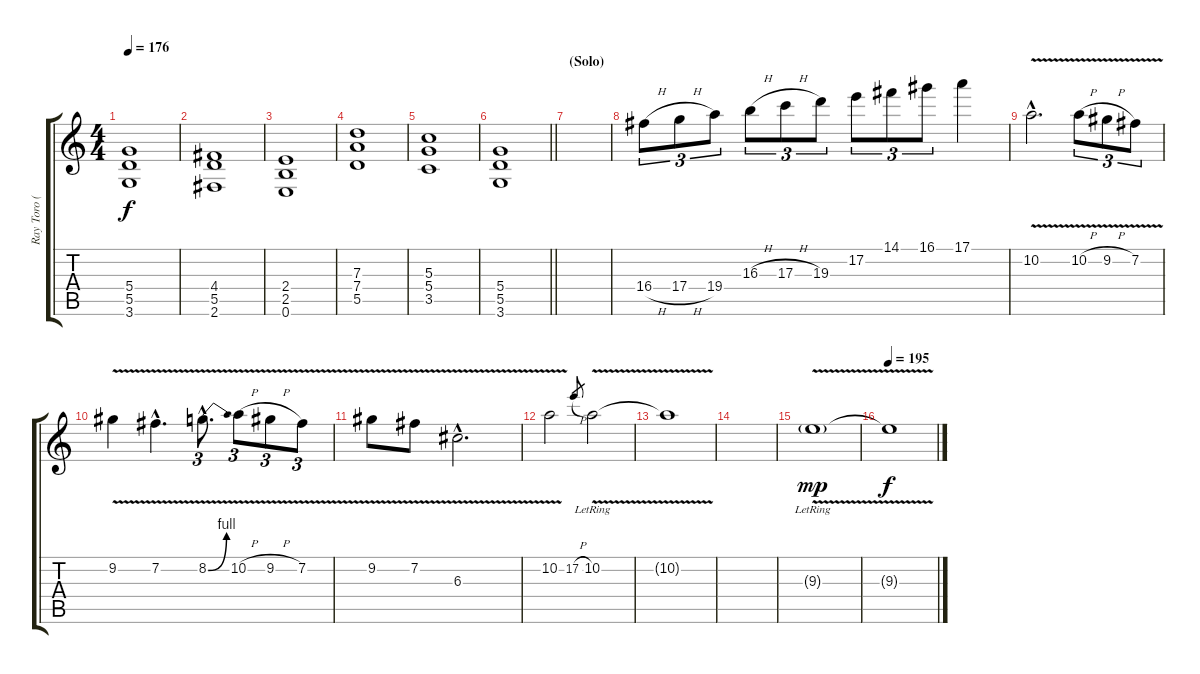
\track ("Ray Toro (lead guitar)" "Ray Toro (") {instrument electricguitarmuted}
\staff {score tabs}
\tuning (E4 B3 G3 D3 A2 E2) {hide}
\ts (4 4)
\tempo 176
\clef g2
\ks c
(5.4 5.5 3.6).1{dy f} |
(4.4 5.5 2.6).1 |
(2.4 2.5 0.6).1 |
(7.3 7.4 5.5).1 |
(5.3 5.4 3.5).1 |
\barLineRight lightlight
(5.4 5.5 3.6).1 |
\section ("" "(Solo)")
|
16.4{h}.8{tu (3 2) volume 15 balance 0} 17.4{h}.8{tu (3 2)} 19.4.8{tu (3 2)} 16.3{h}.8{tu (3 2)} 17.3{h}.8{tu (3 2)} 19.3.8{tu (3 2)} 17.2.8{tu (3 2)} 14.1.8{tu (3 2)} 16.1.8{tu (3 2)} 17.1.4 |
10.2{v hac}.2{d volume 12} 10.2{v h}.8{tu (3 2)} 9.2{v h}.8{tu (3 2)} 7.2{v}.8{tu (3 2)} |
9.2{v}.4 7.2{v hac}.4{d} 8.2{be (bend 0 0 60 4) v hac}.8{d tu (3 2)} 10.2{v h}.8{tu (3 2)} 9.2{v h}.8{tu (3 2)} 7.2{v}.8{tu (3 2)} |
9.2{v}.8 7.2{v}.8 6.3{v hac}.2{d} |
10.2{v}.2 17.2{h}.8{gr} 10.2{v lr}.2 |
10.2{t}.1 |
|
9.3{v g lr}.1{dy mp} |
\tempo 195
9.3{t}.1{dy f}
